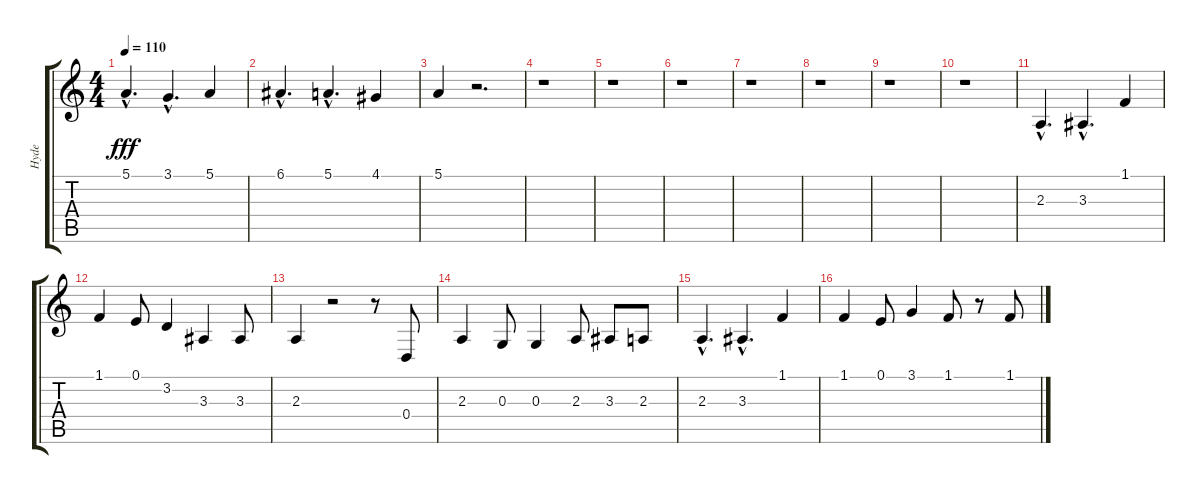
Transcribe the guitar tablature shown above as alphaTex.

\track ("Hyde" "Hyde") {instrument flute}
\staff {score tabs}
\tuning (E4 B3 G3 D3 A2 E2) {hide}
\ts (4 4)
\tempo 110
\clef g2
\ks c
5.1{hac}.4{d dy fff} 3.1{hac}.4{d} 5.1.4 |
6.1{hac}.4{d} 5.1{hac}.4{d} 4.1.4 |
5.1.4 r.2{d} |
r.1 |
r.1 |
r.1 |
r.1 |
r.1 |
r.1 |
r.1 |
2.3{hac}.4{d} 3.3{hac}.4{d} 1.1.4 |
1.1.4 0.1.8 3.2.4 3.3.4 3.3.8 |
2.3.4 r.2 r.8 0.4.8 |
2.3.4 0.3.8 0.3.4 2.3.8 3.3.8 2.3.8 |
2.3{hac}.4{d} 3.3{hac}.4{d} 1.1.4 |
1.1.4 0.1.8 3.1.4 1.1.8 r.8 1.1.8
